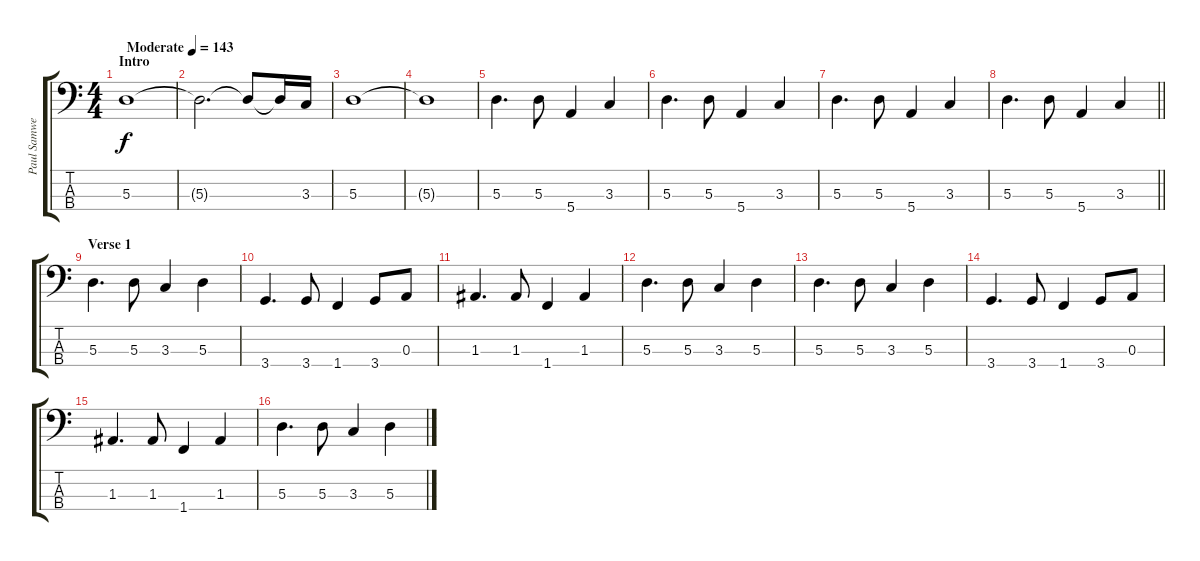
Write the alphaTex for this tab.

\track ("Paul Samwell-Smith" "Paul Samwe") {instrument electricbassfinger}
\staff {score tabs}
\tuning (G2 D2 A1 E1) {hide}
\ts (4 4)
\section ("" "Intro")
\tempo (143 "Moderate")
\clef f4
\ks c
5.3.1{dy f instrument electricbassfinger} |
5.3{t}.2{d} 5.3{t}.8 5.3{t}.16 3.3.16 |
5.3.1 |
5.3{t}.1 |
5.3.4{d} 5.3.8 5.4.4 3.3.4 |
5.3.4{d} 5.3.8 5.4.4 3.3.4 |
5.3.4{d} 5.3.8 5.4.4 3.3.4 |
\barLineRight lightlight
5.3.4{d} 5.3.8 5.4.4 3.3.4 |
\section ("" "Verse 1")
5.3.4{d} 5.3.8 3.3.4 5.3.4 |
3.4.4{d} 3.4.8 1.4.4 3.4.8 0.3.8 |
1.3.4{d} 1.3.8 1.4.4 1.3.4 |
5.3.4{d} 5.3.8 3.3.4 5.3.4 |
5.3.4{d} 5.3.8 3.3.4 5.3.4 |
3.4.4{d} 3.4.8 1.4.4 3.4.8 0.3.8 |
1.3.4{d} 1.3.8 1.4.4 1.3.4 |
5.3.4{d} 5.3.8 3.3.4 5.3.4
